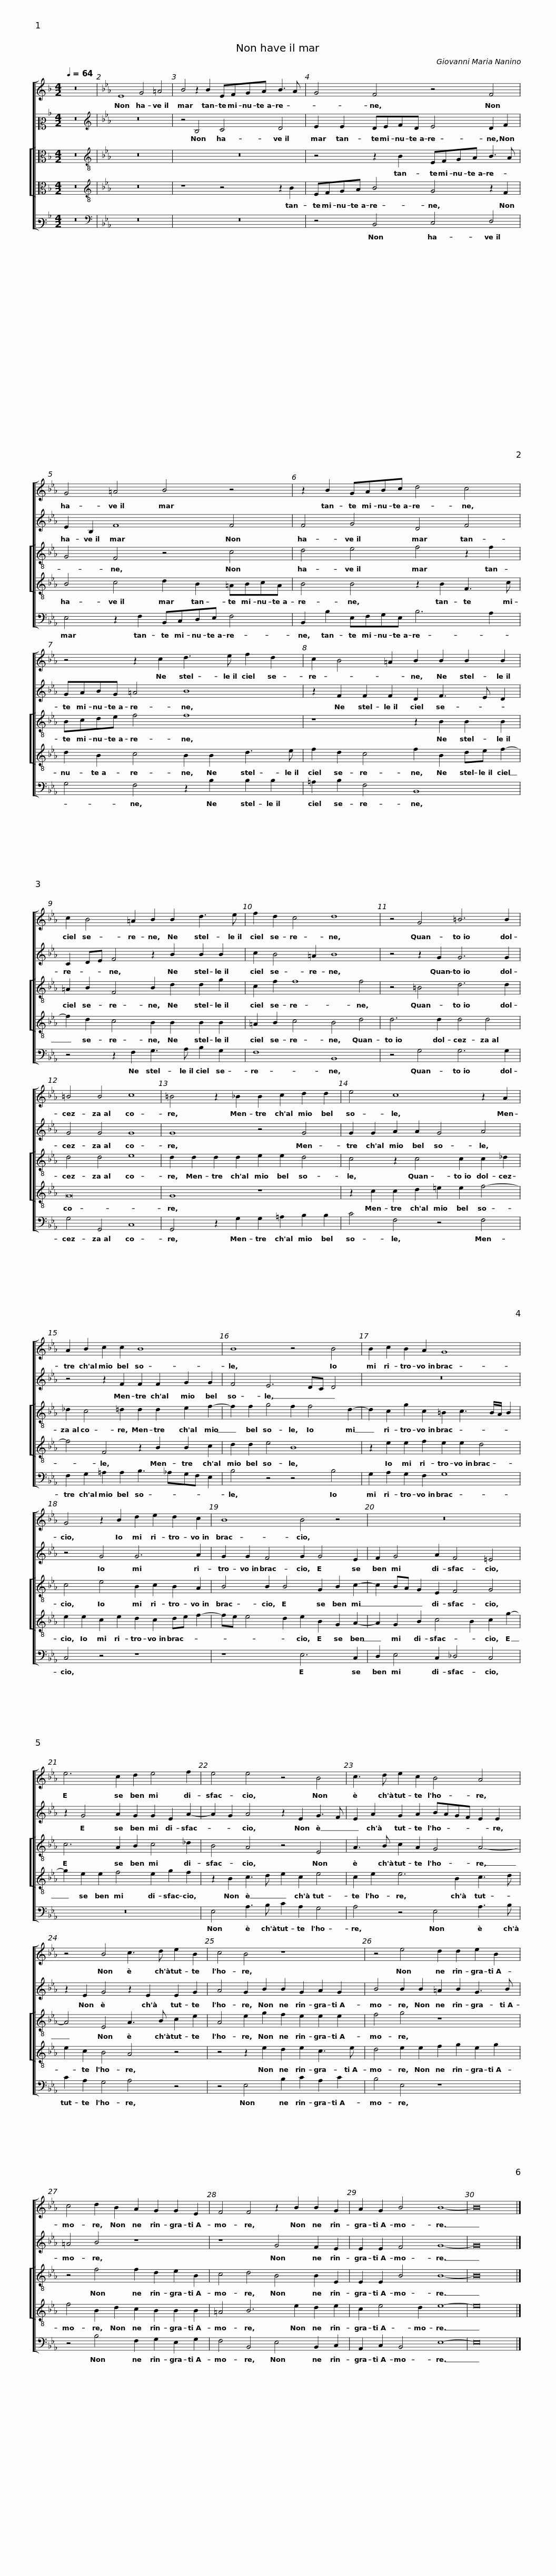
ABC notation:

X:1
%%score [ 1 2 [ 3 4 ] 5 ]
L:1/8
Q:1/4=64
M:4/2
I:linebreak $
K:F
V:1 treble
V:2 alto2
V:3 alto
V:4 alto
V:5 bass3
V:1
 z16 |[K:Eb] E8 G4 =A4 | B4 z2 B2 EFGA B3 A |$ G4 F4 z4 F4 |$ G4 =A4 B4 z4 |$ %5
 z2 B2 GABc d4 c4 | z4 z2 c2 d3 e f2 d2 |$ c2 B4 =A2 B2 B2 B2 B2 | c2 B4 =A2 B2 B2 d3 e | f2 d2 c4 d8 |$ %10
 z4 G4 =B6 B2 | =B4 B4 c8 | =B4 z2 _B2 B2 c2 d2 d2 |$ e4 c8 z2 A2 | A2 B2 c2 c2 B8 |$ %15
 B8 z4 B4 |$ B2 c2 B2 A2 G8 | G4 z2 B2 d2 e2 d2 c2 |$ B8 B4 z4 |$ z16 | %20
 e6 c2 d2 e4 f2 | e4 e4 z4 B4 |$ c3 d e2 c2 B4 A4 | z4 B4 c3 d e2 B2 | c4 B4 z8 |$ %25
 z4 e4 d2 d2 e2 B2 | c4 d2 B2 A2 G2 G2 E2 | F4 F4 z2 B2 B2 G2 |$ A2 G2 B4 B8- | B16 |] %30
V:2
 z16 |[K:Eb][K:treble] z16 | z4 B,4 C4 D4 |$ E2 E2 DEFD E4 D2 F2 |$ E2 B,2 F8 F4 |$ %5
 F4 G4 D4 F4 | GABG =A4 B8 |$ z2 F2 F2 F2 D2 F3 E D2 | C2 DE F4 z2 B2 B2 B2 | c2 B4 =A2 B8 |$ %10
 z4 z2 G2 G6 G2 | G4 G4 G8 | G8 z4 G4 |$ G2 G2 A2 A2 G4 A4 | z4 z2 F2 F2 F2 G2 G2 |$ %15
 F4 E6 DC D4 |$ z16 | z4 G4 G6 A2 |$ G2 G2 F4 G2 G4 E2 |$ F2 G4 A2 F4 =E4 | %20
 z2 G4 A2 G2 G2 E2 A2- | A2 G2 A4 z2 E2 G3 F |$ E2 A2 G2 A2 BAGF E2 E2 | z2 E2 G4 z2 E2 E2 G2 | A4 G2 B2 B2 G2 A2 G2 |$ %25
 B4 B2 B2 =A2 B2 G3 B | =A4 B4 z8 | z8 G4 F2 E2 |$ E2 E2 F4 G8- | G16 |] %30
V:3
 z16 |[K:Eb][K:treble-8] z16 | z16 |$ z4 z2 B2 EFGA B3 A |$ G4 F4 z4 c4 |$ %5
 d4 e4 f4 z2 f2 | Bcde f4 f8 |$ z8 z2 B2 B2 B2 | =A2 B2 F4 B2 d2 d2 g2 | c2 f2 f8 f4 |$ %10
 z4 =B4 d6 d2 | d4 d4 e8 | d2 d2 d2 d2 e2 e2 d4 |$ c4 z2 c4 c2 c2 _d2 | _d2 c4 =d2 d2 d2 e2 f2- |$ %15
 f2 f2 g4 f2 f4 d2- |$ d2 c2 g2 c2 =B2 c3 B/A/ B2 | c4 e4 B2 c2 B2 A2 |$ B4 B2 B4 G2 B2 c2- |$ c2 BA G2 E2 F4 G4 | %20
 c6 A2 B2 c4 _d2 | B4 A4 z4 E4 |$ A3 B c2 A2 G4 A4- | A4 E4 A3 B c2 e2 | A4 e2 g2 f2 e2 e2 e2 |$ %25
 f4 g4 z8 | z4 f4 f2 d2 e2 B2 | c4 d4 B4 B2 E2 |$ E2 E2 B4 B8- | B16 |] %30
V:4
 z16 |[K:Eb][K:treble-8] z16 | z8 z4 z2 B2 |$ EFGA B4 G4 z2 F2 |$ B4 c4 d2 B2 =ABcA |$ %5
 B4 B4 z2 B2 F3 c | d2 B2 c4 B2 B2 d3 e |$ f2 d2 c4 f2 B2 de f2- | f2 d2 c4 B2 B2 B2 B2 | =A2 B2 c4 B4 d4 |$ %10
 d6 d2 d4 d4 | G16 | G8 z8 |$ z2 c2 c2 d2 =e2 e2 f4- | f4 F4 z2 B2 B2 c2 |$ %15
 d2 d2 e4 B8 |$ z2 e2 e2 f2 e2 e2 d4 | e2 e2 c2 e2 d2 c2 de f2- |$ fe e4 d2 e2 B2 G2 A2- |$ A2 G2 B2 c4 B2 c2 g2- | %20
 g2 e2 e2 f4 e2 g2 f2 | z2 B2 c3 d e2 c2 e4 |$ c2 e2 e6 B2 c3 d | e2 c2 B4 A4 z4 | z4 z2 e2 d2 e2 c3 e |$ %25
 d4 e2 e2 f2 g2 e2 g2 | f4 B2 d2 c2 B2 B2 B2 | =A4 B6 e2 d2 e2 |$ c2 e4 d2 e8- | e16 |] %30
V:5
 z16 |[K:Eb][K:bass] z16 | z16 |$ z4 B,,4 C,4 D,4 |$ E,4 z2 F,2 B,,C,D,E, F,4 |$ %5
 B,,2 B,2 E,F,G,E, B,6 A,2 | G,4 F,4 z2 B,2 B,2 B,2 |$ =A,2 B,2 F,4 B,,8 | z4 z2 F,2 G,3 A, B,2 G,2 | F,8 B,,8 |$ %10
 z4 G,4 G,6 G,2 | G,4 G,,4 C,8 | G,,4 z2 G,2 G,2 =A,2 B,2 B,2 |$ C4 F,4 z4 F,4 | F,2 G,2 =A,2 A,2 B,3 _A,G,F, E,2 |$ %15
 B,4 z4 z4 B,4 |$ G,2 A,2 G,2 F,2 G,8 | C,4 z4 z8 |$ z8 E,6 C,2 |$ D,2 E,4 C,2 _D,4 C,4 | %20
 z16 | E,4 A,3 B, C2 A,2 G,4 |$ A,4 z4 E,4 A,3 B, | C2 A,2 G,4 A,4 z4 | z4 E,4 B,2 C2 A,2 C2 |$ %25
 B,4 E,4 z8 | z4 B,4 F,2 G,2 E,2 G,2 | F,4 B,,4 E,4 B,,2 C,2 |$ A,,2 C,2 B,,4 E,8- | E,16 |] %30
